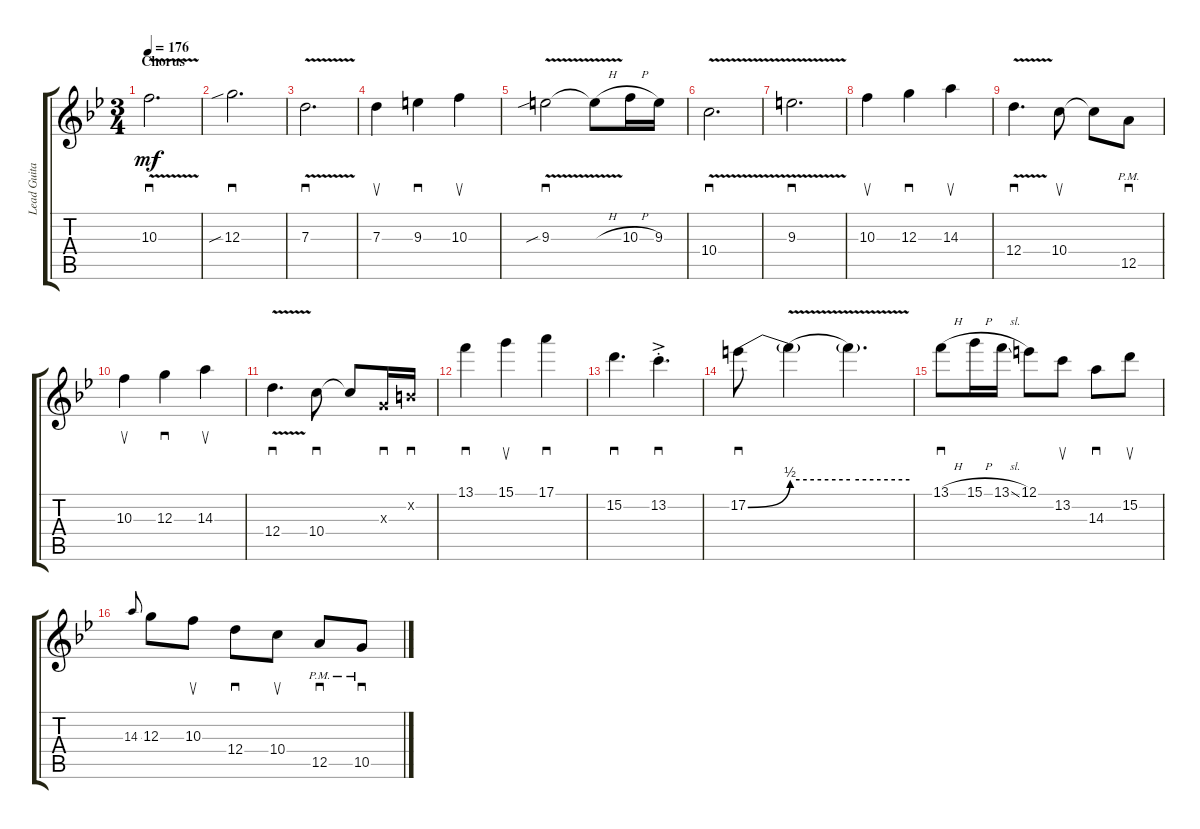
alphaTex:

\track ("Lead Guitar" "Lead Guita") {instrument overdrivenguitar}
\staff {score tabs}
\tuning (E4 B3 G3 D3 A2 E2) {hide}
\ts (3 4)
\section ("" "Chorus")
\tempo 176
\clef g2
\ks bb
10.3{v}.2{d sd dy mf} |
12.3{sib}.2{d sd} |
7.3{v}.2{d sd} |
7.3.4{su} 9.3.4{sd} 10.3.4{su} |
9.3{v sib}.2{sd} 9.3{h t}.8 10.3{h}.16 9.3.16 |
10.4{v}.2{d sd} |
9.3{v}.2{d sd} |
10.3.4{su} 12.3.4{sd} 14.3.4{su} |
12.4{v}.4{d sd} 10.4.8{su} 10.4{t}.8 12.5{pm}.8{sd} |
10.3.4{su} 12.3.4{sd} 14.3.4{su} |
12.4{v}.4{d sd} 10.4.8{sd} 10.4{t}.8 0.3{x}.16{sd} 0.2{x}.16{sd} |
13.1.4{sd} 15.1.4{su} 17.1.4{sd} |
15.2.4{d sd} 13.2{ac st}.4{d sd} |
17.2{be (bend 0 0 60 2)}.8{sd} 17.2{be (hold 0 2 60 2) v t}.4 17.2{be (hold 0 2 60 2) v t}.4{d} |
13.1{h}.8{sd} 15.1{h}.16 13.1{sl}.16 12.1.8 13.2.8{su} 14.3.8{sd} 15.2.8{su} |
14.3.8{gr onbeat} 12.3.8 10.3.8{su} 12.4.8{sd} 10.4.8{su} 12.5{pm}.8{sd} 10.5{pm}.8{sd}
